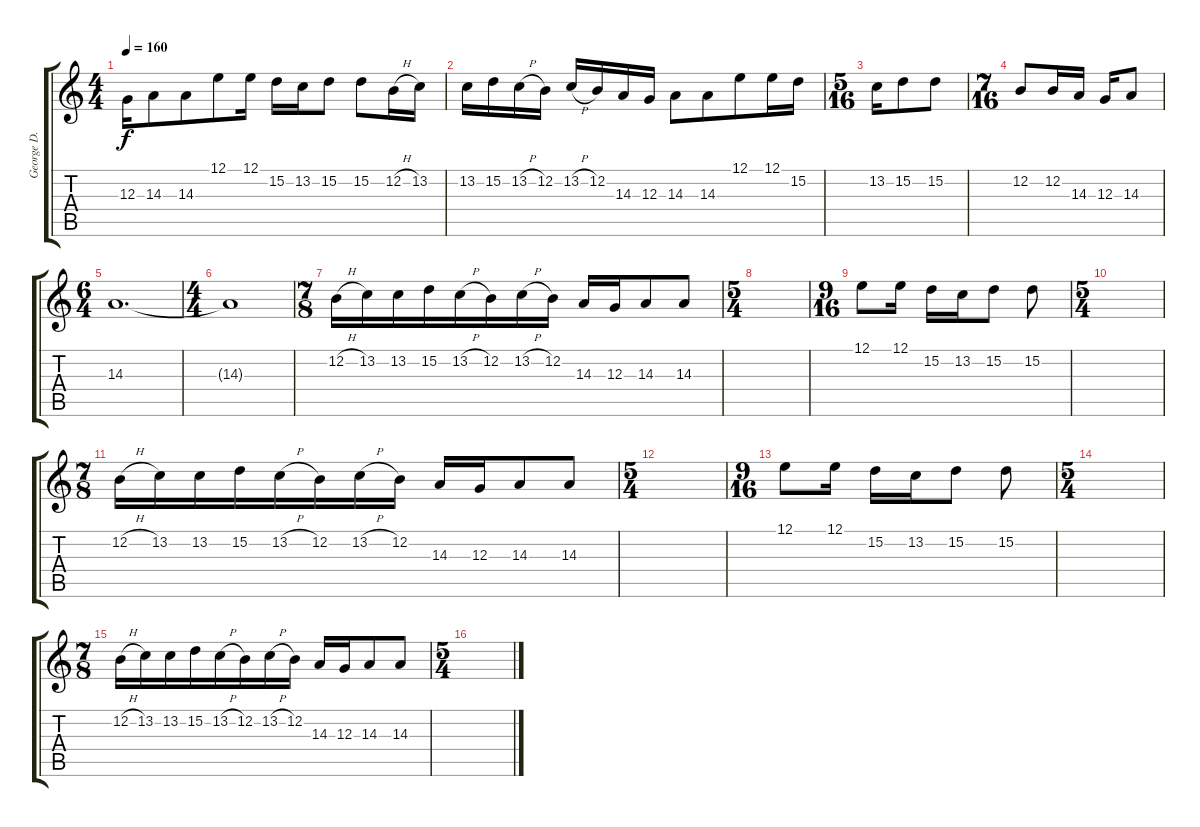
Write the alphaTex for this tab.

\track ("George D." "George D.") {instrument electricpiano1}
\staff {score tabs}
\tuning (E4 B3 G3 D3 A2 E2) {hide}
\ts (4 4)
\tempo 160
\clef g2
\ks c
12.3.16{dy f} 14.3.8{beam merge} 14.3.8{beam merge} 12.1.8 12.1.16 15.2.16{beam merge} 13.2.16{beam merge} 15.2.8 15.2.8{beam merge} 12.2{h}.16{beam merge} 13.2.16 |
13.2.16{beam merge} 15.2.16{beam merge} 13.2{h}.16 12.2.16 13.2{h}.16{beam merge} 12.2.16 14.3.16 12.3.16 14.3.8 14.3.8{beam merge} 12.1.8{beam merge} 12.1.16 15.2.16 |
\ts (5 16)
13.2.16 15.2.8{beam merge} 15.2.8 |
\ts (7 16)
12.2.8 12.2.16 14.3.16 12.3.16 14.3.8 |
\ts (6 4)
14.3.1{d} |
\ts (4 4)
14.3{t}.1 |
\ts (7 8)
12.2{h}.16{beam merge} 13.2.16 13.2.16{beam merge} 15.2.16{beam merge} 13.2{h}.16 12.2.16 13.2{h}.16{beam merge} 12.2.16 14.3.16 12.3.16 14.3.8 14.3.8 |
\ts (5 4)
|
\ts (9 16)
12.1.8 12.1.16 15.2.16{beam merge} 13.2.16{beam merge} 15.2.8 15.2.8 |
\ts (5 4)
|
\ts (7 8)
12.2{h}.16{beam merge} 13.2.16 13.2.16{beam merge} 15.2.16{beam merge} 13.2{h}.16 12.2.16 13.2{h}.16{beam merge} 12.2.16 14.3.16 12.3.16 14.3.8 14.3.8 |
\ts (5 4)
|
\ts (9 16)
12.1.8 12.1.16 15.2.16{beam merge} 13.2.16{beam merge} 15.2.8 15.2.8 |
\ts (5 4)
|
\ts (7 8)
12.2{h}.16{beam merge} 13.2.16 13.2.16{beam merge} 15.2.16{beam merge} 13.2{h}.16 12.2.16 13.2{h}.16{beam merge} 12.2.16 14.3.16 12.3.16 14.3.8 14.3.8 |
\ts (5 4)
